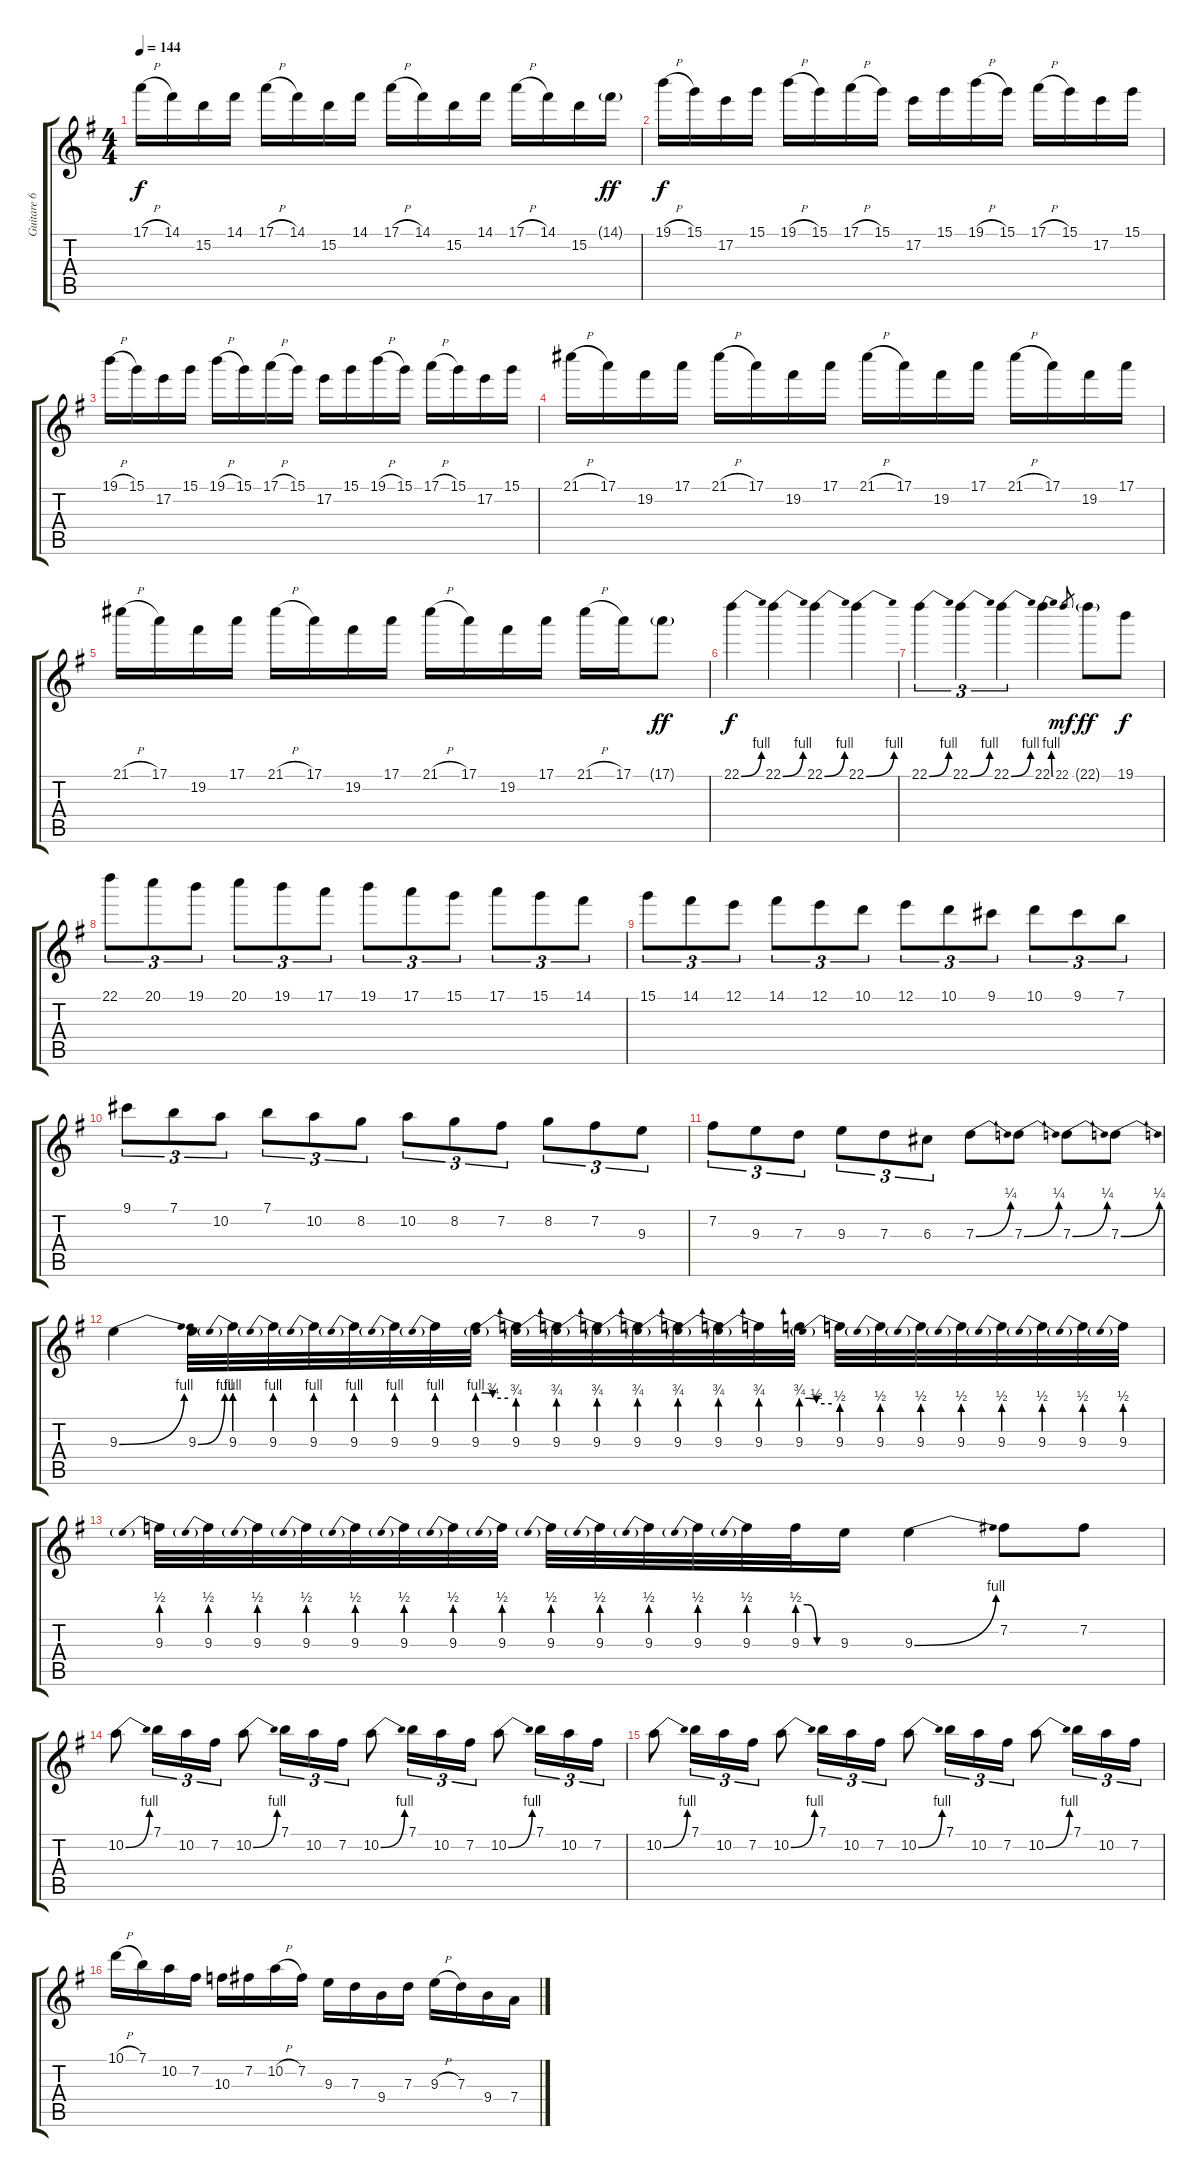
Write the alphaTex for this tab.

\track ("Guitare 6 " "Guitare 6 ") {instrument distortionguitar}
\staff {score tabs}
\tuning (E4 B3 G3 D3 A2 E2) {hide}
\ts (4 4)
\tempo 144
\clef g2
\ks g
17.1{h}.16{dy f} 14.1.16 15.2.16 14.1.16 17.1{h}.16 14.1.16 15.2.16 14.1.16 17.1{h}.16 14.1.16 15.2.16 14.1.16 17.1{h}.16 14.1.16 15.2.16 14.1{g}.16{dy ff} |
19.1{h}.16{dy f} 15.1.16 17.2.16 15.1.16 19.1{h}.16 15.1.16 17.1{h}.16 15.1.16 17.2.16 15.1.16 19.1{h}.16 15.1.16 17.1{h}.16 15.1.16 17.2.16 15.1.16 |
19.1{h}.16 15.1.16 17.2.16 15.1.16 19.1{h}.16 15.1.16 17.1{h}.16 15.1.16 17.2.16 15.1.16 19.1{h}.16 15.1.16 17.1{h}.16 15.1.16 17.2.16 15.1.16 |
21.1{h}.16 17.1.16 19.2.16 17.1.16 21.1{h}.16 17.1.16 19.2.16 17.1.16 21.1{h}.16 17.1.16 19.2.16 17.1.16 21.1{h}.16 17.1.16 19.2.16 17.1.16 |
21.1{h}.16 17.1.16 19.2.16 17.1.16 21.1{h}.16 17.1.16 19.2.16 17.1.16 21.1{h}.16 17.1.16 19.2.16 17.1.16 21.1{h}.16 17.1.16 17.1{g}.8{dy ff} |
22.1{be (bend 0 0 60 4)}.4{dy f} 22.1{be (bend 0 0 60 4)}.4 22.1{be (bend 0 0 60 4)}.4 22.1{be (bend 0 0 60 4)}.4 |
22.1{be (bend 0 0 60 4)}.4{tu (3 2)} 22.1{be (bend 0 0 60 4)}.4{tu (3 2)} 22.1{be (bend 0 0 60 4)}.4{tu (3 2)} 22.1{be (bend 0 0 60 4)}.4 22.1.8{gr dy mf} 22.1{g}.8{dy ff} 19.1.8{dy f} |
22.1.8{tu (3 2)} 20.1.8{tu (3 2)} 19.1.8{tu (3 2)} 20.1.8{tu (3 2)} 19.1.8{tu (3 2)} 17.1.8{tu (3 2)} 19.1.8{tu (3 2)} 17.1.8{tu (3 2)} 15.1.8{tu (3 2)} 17.1.8{tu (3 2)} 15.1.8{tu (3 2)} 14.1.8{tu (3 2)} |
15.1.8{tu (3 2)} 14.1.8{tu (3 2)} 12.1.8{tu (3 2)} 14.1.8{tu (3 2)} 12.1.8{tu (3 2)} 10.1.8{tu (3 2)} 12.1.8{tu (3 2)} 10.1.8{tu (3 2)} 9.1.8{tu (3 2)} 10.1.8{tu (3 2)} 9.1.8{tu (3 2)} 7.1.8{tu (3 2)} |
9.1.8{tu (3 2)} 7.1.8{tu (3 2)} 10.2.8{tu (3 2)} 7.1.8{tu (3 2)} 10.2.8{tu (3 2)} 8.2.8{tu (3 2)} 10.2.8{tu (3 2)} 8.2.8{tu (3 2)} 7.2.8{tu (3 2)} 8.2.8{tu (3 2)} 7.2.8{tu (3 2)} 9.3.8{tu (3 2)} |
7.2.8{tu (3 2)} 9.3.8{tu (3 2)} 7.3.8{tu (3 2)} 9.3.8{tu (3 2)} 7.3.8{tu (3 2)} 6.3.8{tu (3 2)} 7.3{be (bend 0 0 60 1)}.8 7.3{be (bend 0 0 60 1)}.8 7.3{be (bend 0 0 60 1)}.8 7.3{be (bend 0 0 60 1)}.8 |
9.3{be (bend 0 0 60 4)}.4 9.3{be (bend 0 0 60 4)}.32 9.3{be (prebend 0 4 60 4)}.32 9.3{be (prebend 0 4 60 4)}.32 9.3{be (prebend 0 4 60 4)}.32 9.3{be (prebend 0 4 60 4)}.32 9.3{be (prebend 0 4 60 4)}.32 9.3{be (prebend 0 4 60 4)}.32 9.3{be (custom 0 4 15 4 30 3 60 3)}.32 9.3{be (prebend 0 3 60 3)}.32 9.3{be (prebend 0 3 60 3)}.32 9.3{be (prebend 0 3 60 3)}.32 9.3{be (prebend 0 3 60 3)}.32 9.3{be (prebend 0 3 60 3)}.32 9.3{be (prebend 0 3 60 3)}.32 9.3{be (prebend 0 3 60 3)}.32 9.3{be (custom 0 3 15 3 30 2 60 2)}.32 9.3{be (prebend 0 2 60 2)}.32 9.3{be (prebend 0 2 60 2)}.32 9.3{be (prebend 0 2 60 2)}.32 9.3{be (prebend 0 2 60 2)}.32 9.3{be (prebend 0 2 60 2)}.32 9.3{be (prebend 0 2 60 2)}.32 9.3{be (prebend 0 2 60 2)}.32 9.3{be (prebend 0 2 60 2)}.32 |
9.3{be (prebend 0 2 60 2)}.32 9.3{be (prebend 0 2 60 2)}.32 9.3{be (prebend 0 2 60 2)}.32 9.3{be (prebend 0 2 60 2)}.32 9.3{be (prebend 0 2 60 2)}.32 9.3{be (prebend 0 2 60 2)}.32 9.3{be (prebend 0 2 60 2)}.32 9.3{be (prebend 0 2 60 2)}.32 9.3{be (prebend 0 2 60 2)}.32 9.3{be (prebend 0 2 60 2)}.32 9.3{be (prebend 0 2 60 2)}.32 9.3{be (prebend 0 2 60 2)}.32 9.3{be (prebend 0 2 60 2)}.32 9.3{be (custom 0 2 15 2 30 0 60 0)}.32 9.3.16 9.3{be (bend 0 0 60 4)}.4 7.2.8 7.2.8 |
10.2{be (bend 0 0 60 4)}.8 7.1.16{tu (3 2)} 10.2.16{tu (3 2)} 7.2.16{tu (3 2)} 10.2{be (bend 0 0 60 4)}.8 7.1.16{tu (3 2)} 10.2.16{tu (3 2)} 7.2.16{tu (3 2)} 10.2{be (bend 0 0 60 4)}.8 7.1.16{tu (3 2)} 10.2.16{tu (3 2)} 7.2.16{tu (3 2)} 10.2{be (bend 0 0 60 4)}.8 7.1.16{tu (3 2)} 10.2.16{tu (3 2)} 7.2.16{tu (3 2)} |
10.2{be (bend 0 0 60 4)}.8 7.1.16{tu (3 2)} 10.2.16{tu (3 2)} 7.2.16{tu (3 2)} 10.2{be (bend 0 0 60 4)}.8 7.1.16{tu (3 2)} 10.2.16{tu (3 2)} 7.2.16{tu (3 2)} 10.2{be (bend 0 0 60 4)}.8 7.1.16{tu (3 2)} 10.2.16{tu (3 2)} 7.2.16{tu (3 2)} 10.2{be (bend 0 0 60 4)}.8 7.1.16{tu (3 2)} 10.2.16{tu (3 2)} 7.2.16{tu (3 2)} |
10.1{h}.16 7.1.16 10.2.16 7.2.16 10.3.16 7.2.16 10.2{h}.16 7.2.16 9.3.16 7.3.16 9.4.16 7.3.16 9.3{h}.16 7.3.16 9.4.16 7.4.16
